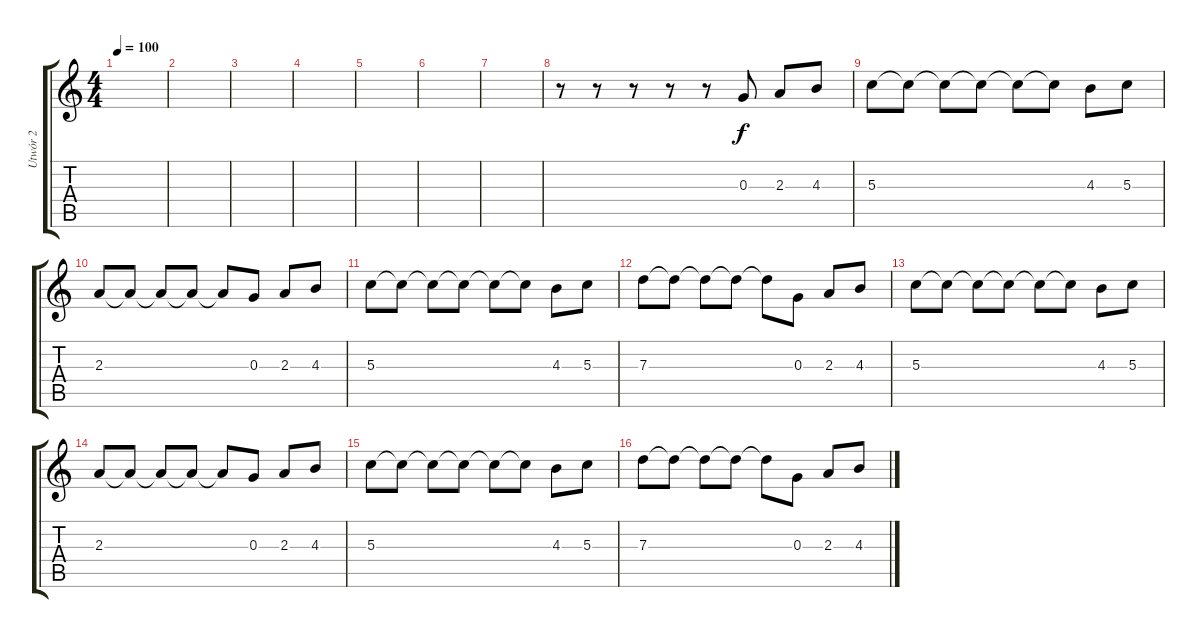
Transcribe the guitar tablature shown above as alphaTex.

\track ("Utwór 2" "Utwór 2") {instrument acousticguitarsteel}
\staff {score tabs}
\tuning (E4 B3 G3 D3 A2 E2) {hide}
\ts (4 4)
\tempo 100
\clef g2
\ks c
|
|
|
|
|
|
|
r.8 r.8 r.8 r.8 r.8 0.3.8 2.3.8 4.3.8 |
5.3.8 5.3{t}.8 5.3{t}.8 5.3{t}.8 5.3{t}.8 5.3{t}.8 4.3.8 5.3.8 |
2.3.8 2.3{t}.8 2.3{t}.8 2.3{t}.8 2.3{t}.8 0.3.8 2.3.8 4.3.8 |
5.3.8 5.3{t}.8 5.3{t}.8 5.3{t}.8 5.3{t}.8 5.3{t}.8 4.3.8 5.3.8 |
7.3.8 7.3{t}.8 7.3{t}.8 7.3{t}.8 7.3{t}.8 0.3.8 2.3.8 4.3.8 |
5.3.8 5.3{t}.8 5.3{t}.8 5.3{t}.8 5.3{t}.8 5.3{t}.8 4.3.8 5.3.8 |
2.3.8 2.3{t}.8 2.3{t}.8 2.3{t}.8 2.3{t}.8 0.3.8 2.3.8 4.3.8 |
5.3.8 5.3{t}.8 5.3{t}.8 5.3{t}.8 5.3{t}.8 5.3{t}.8 4.3.8 5.3.8 |
7.3.8 7.3{t}.8 7.3{t}.8 7.3{t}.8 7.3{t}.8 0.3.8 2.3.8 4.3.8
